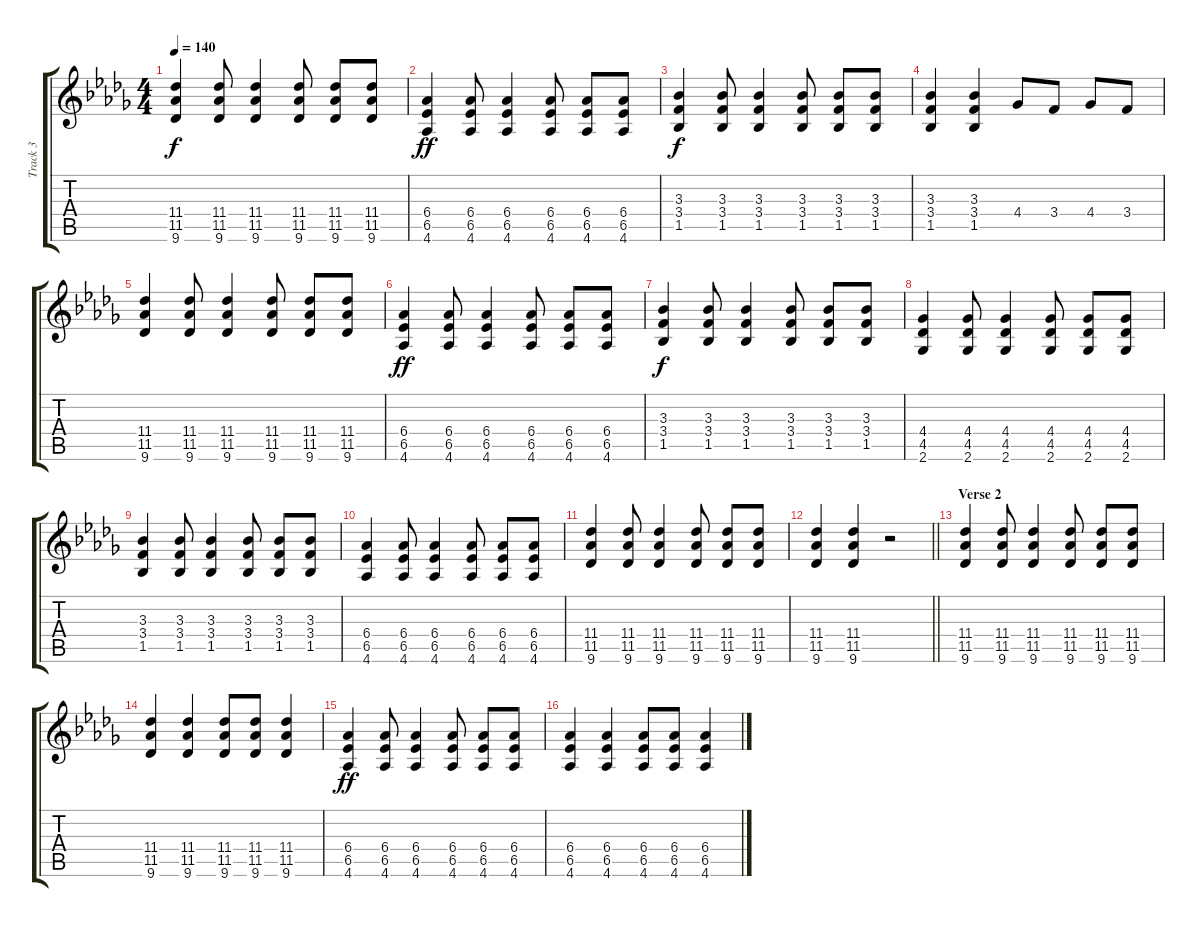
\track ("Track 3" "Track 3") {instrument electricguitarclean}
\staff {score tabs}
\tuning (E4 B3 G3 D3 A2 E2) {hide}
\ts (4 4)
\tempo 140
\clef g2
\ks db
(11.4 11.5 9.6).4{dy f} (11.4 11.5 9.6).8 (11.4 11.5 9.6).4 (11.4 11.5 9.6).8 (11.4 11.5 9.6).8 (11.4 11.5 9.6).8 |
(6.4 6.5 4.6).4{dy ff} (6.4 6.5 4.6).8 (6.4 6.5 4.6).4 (6.4 6.5 4.6).8 (6.4 6.5 4.6).8 (6.4 6.5 4.6).8 |
(3.3 3.4 1.5).4{dy f} (3.3 3.4 1.5).8 (3.3 3.4 1.5).4 (3.3 3.4 1.5).8 (3.3 3.4 1.5).8 (3.3 3.4 1.5).8 |
(3.3 3.4 1.5).4 (3.3 3.4 1.5).4 4.4.8 3.4.8 4.4.8 3.4.8 |
(11.4 11.5 9.6).4 (11.4 11.5 9.6).8 (11.4 11.5 9.6).4 (11.4 11.5 9.6).8 (11.4 11.5 9.6).8 (11.4 11.5 9.6).8 |
(6.4 6.5 4.6).4{dy ff} (6.4 6.5 4.6).8 (6.4 6.5 4.6).4 (6.4 6.5 4.6).8 (6.4 6.5 4.6).8 (6.4 6.5 4.6).8 |
(3.3 3.4 1.5).4{dy f} (3.3 3.4 1.5).8 (3.3 3.4 1.5).4 (3.3 3.4 1.5).8 (3.3 3.4 1.5).8 (3.3 3.4 1.5).8 |
(4.4 4.5 2.6).4 (4.4 4.5 2.6).8 (4.4 4.5 2.6).4 (4.4 4.5 2.6).8 (4.4 4.5 2.6).8 (4.4 4.5 2.6).8 |
(3.3 3.4 1.5).4 (3.3 3.4 1.5).8 (3.3 3.4 1.5).4 (3.3 3.4 1.5).8 (3.3 3.4 1.5).8 (3.3 3.4 1.5).8 |
(6.4 6.5 4.6).4 (6.4 6.5 4.6).8 (6.4 6.5 4.6).4 (6.4 6.5 4.6).8 (6.4 6.5 4.6).8 (6.4 6.5 4.6).8 |
(11.4 11.5 9.6).4 (11.4 11.5 9.6).8 (11.4 11.5 9.6).4 (11.4 11.5 9.6).8 (11.4 11.5 9.6).8 (11.4 11.5 9.6).8 |
\barLineRight lightlight
(11.4 11.5 9.6).4 (11.4 11.5 9.6).4 r.2 |
\section ("" "Verse 2")
(11.4 11.5 9.6).4 (11.4 11.5 9.6).8 (11.4 11.5 9.6).4 (11.4 11.5 9.6).8 (11.4 11.5 9.6).8 (11.4 11.5 9.6).8 |
(11.4 11.5 9.6).4 (11.4 11.5 9.6).4 (11.4 11.5 9.6).8 (11.4 11.5 9.6).8 (11.4 11.5 9.6).4 |
(6.4 6.5 4.6).4{dy ff} (6.4 6.5 4.6).8 (6.4 6.5 4.6).4 (6.4 6.5 4.6).8 (6.4 6.5 4.6).8 (6.4 6.5 4.6).8 |
(6.4 6.5 4.6).4 (6.4 6.5 4.6).4 (6.4 6.5 4.6).8 (6.4 6.5 4.6).8 (6.4 6.5 4.6).4
